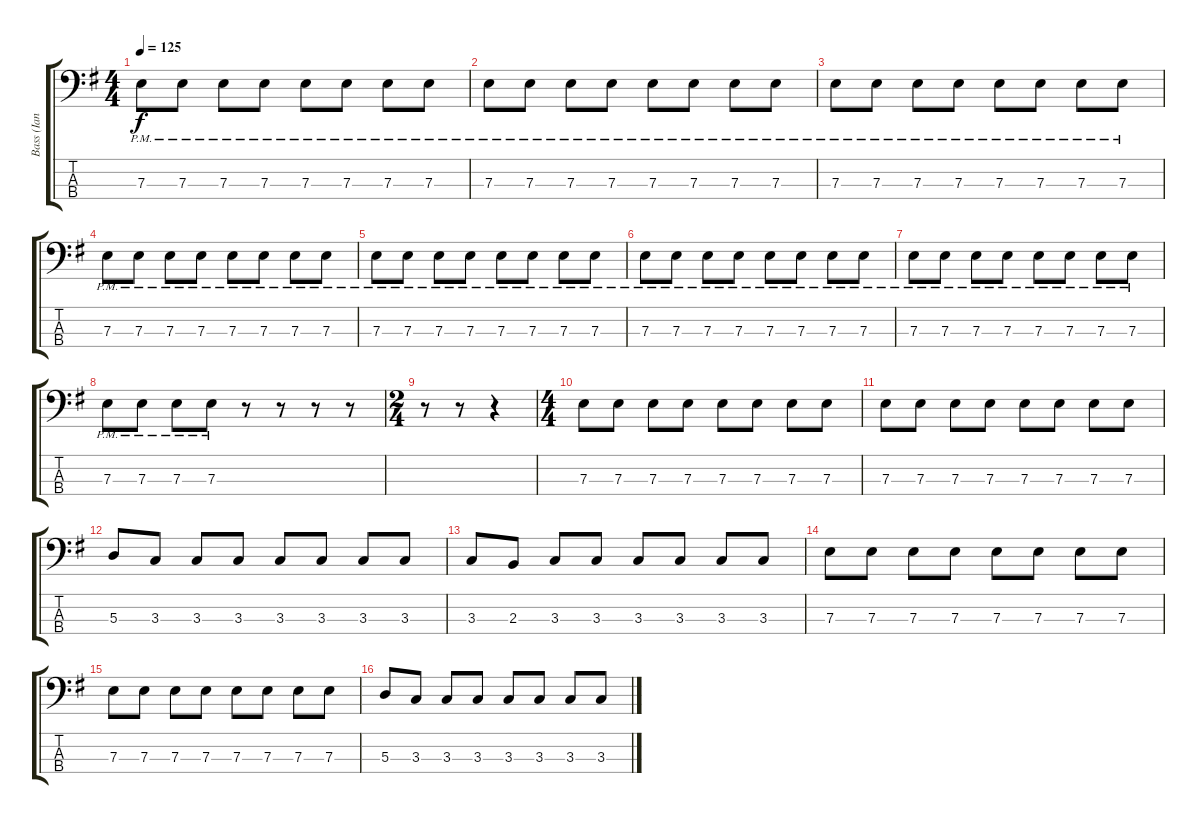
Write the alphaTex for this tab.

\track ("Bass (Ian Hill)" "Bass (Ian ") {instrument electricbasspick}
\staff {score tabs}
\tuning (G2 D2 A1 E1) {hide}
\ts (4 4)
\tempo 125
\clef f4
\ks g
7.3{pm}.8{dy f} 7.3{pm}.8 7.3{pm}.8 7.3{pm}.8 7.3{pm}.8 7.3{pm}.8 7.3{pm}.8 7.3{pm}.8 |
7.3{pm}.8 7.3{pm}.8 7.3{pm}.8 7.3{pm}.8 7.3{pm}.8 7.3{pm}.8 7.3{pm}.8 7.3{pm}.8 |
7.3{pm}.8 7.3{pm}.8 7.3{pm}.8 7.3{pm}.8 7.3{pm}.8 7.3{pm}.8 7.3{pm}.8 7.3{pm}.8 |
7.3{pm}.8 7.3{pm}.8 7.3{pm}.8 7.3{pm}.8 7.3{pm}.8 7.3{pm}.8 7.3{pm}.8 7.3{pm}.8 |
7.3{pm}.8 7.3{pm}.8 7.3{pm}.8 7.3{pm}.8 7.3{pm}.8 7.3{pm}.8 7.3{pm}.8 7.3{pm}.8 |
7.3{pm}.8 7.3{pm}.8 7.3{pm}.8 7.3{pm}.8 7.3{pm}.8 7.3{pm}.8 7.3{pm}.8 7.3{pm}.8 |
7.3{pm}.8 7.3{pm}.8 7.3{pm}.8 7.3{pm}.8 7.3{pm}.8 7.3{pm}.8 7.3{pm}.8 7.3{pm}.8 |
7.3{pm}.8 7.3{pm}.8 7.3{pm}.8 7.3{pm}.8 r.8 r.8 r.8 r.8 |
\ts (2 4)
r.8 r.8 r.4 |
\ts (4 4)
7.3.8 7.3.8 7.3.8 7.3.8 7.3.8 7.3.8 7.3.8 7.3.8 |
7.3.8 7.3.8 7.3.8 7.3.8 7.3.8 7.3.8 7.3.8 7.3.8 |
5.3.8 3.3.8 3.3.8 3.3.8 3.3.8 3.3.8 3.3.8 3.3.8 |
3.3.8 2.3.8 3.3.8 3.3.8 3.3.8 3.3.8 3.3.8 3.3.8 |
7.3.8 7.3.8 7.3.8 7.3.8 7.3.8 7.3.8 7.3.8 7.3.8 |
7.3.8 7.3.8 7.3.8 7.3.8 7.3.8 7.3.8 7.3.8 7.3.8 |
5.3.8 3.3.8 3.3.8 3.3.8 3.3.8 3.3.8 3.3.8 3.3.8
